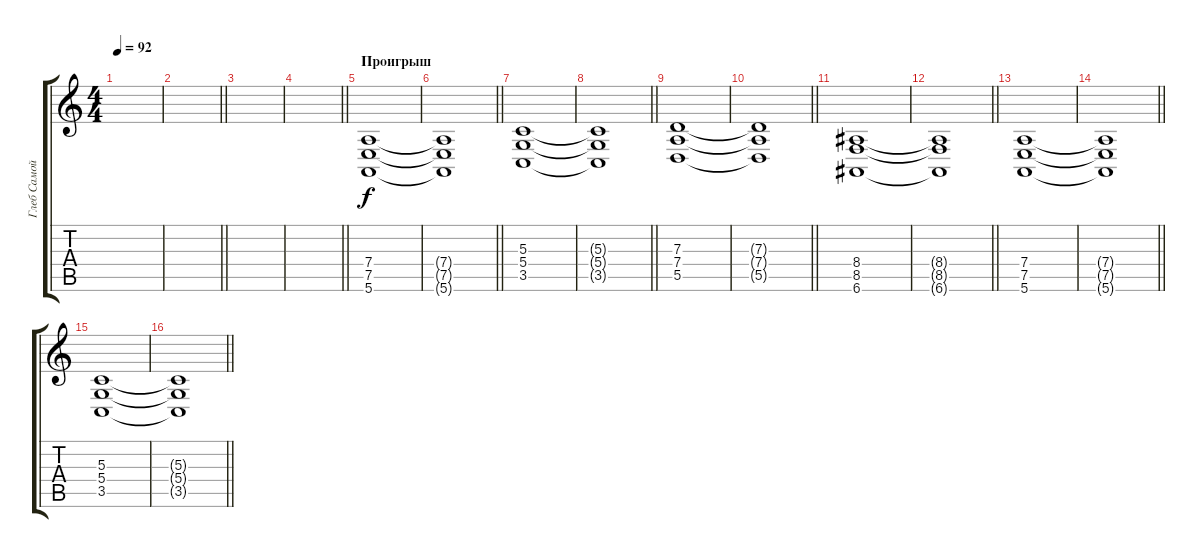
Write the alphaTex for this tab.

\track ("Глеб Самойлов" "Глеб Самой") {instrument guitarfretnoise}
\staff {score tabs}
\tuning (E4 B3 G3 D3 A2 E2) {hide}
\ts (4 4)
\tempo 92
\clef g2
\ks c
|
\barLineRight lightlight
|
|
\barLineRight lightlight
|
\section ("" "Проигрыш")
(7.4 7.5 5.6).1 |
\barLineRight lightlight
(7.4{t} 7.5{t} 5.6{t}).1 |
(5.3 5.4 3.5).1 |
\barLineRight lightlight
(5.3{t} 5.4{t} 3.5{t}).1 |
(7.3 7.4 5.5).1 |
\barLineRight lightlight
(7.3{t} 7.4{t} 5.5{t}).1 |
(8.4 8.5 6.6).1 |
\barLineRight lightlight
(8.4{t} 8.5{t} 6.6{t}).1 |
\section ("" "")
(7.4 7.5 5.6).1 |
\barLineRight lightlight
(7.4{t} 7.5{t} 5.6{t}).1 |
(5.3 5.4 3.5).1 |
\barLineRight lightlight
(5.3{t} 5.4{t} 3.5{t}).1
